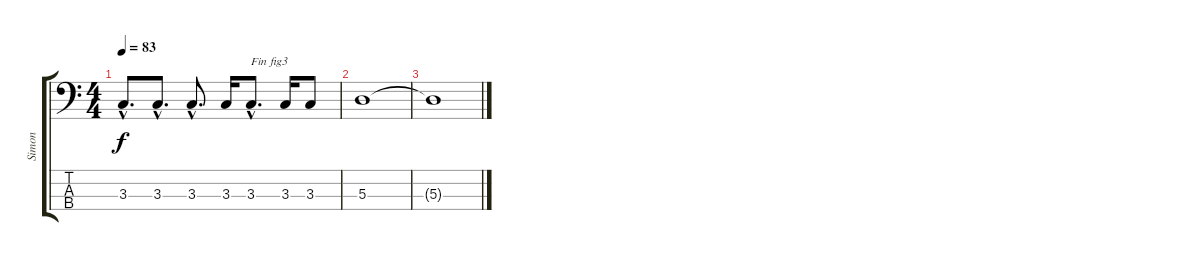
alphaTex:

\track ("Simon" "Simon") {instrument electricbasspick}
\staff {score tabs}
\tuning (G2 D2 A1 E1) {hide}
\ts (4 4)
\tempo 83
\clef f4
\ks c
3.3{hac}.8{d dy f} 3.3{hac}.8{d} 3.3{hac}.8{d} 3.3.16 3.3{hac}.8{d txt "Fin fig3"} 3.3.16 3.3.8 |
5.3.1 |
5.3{t}.1
